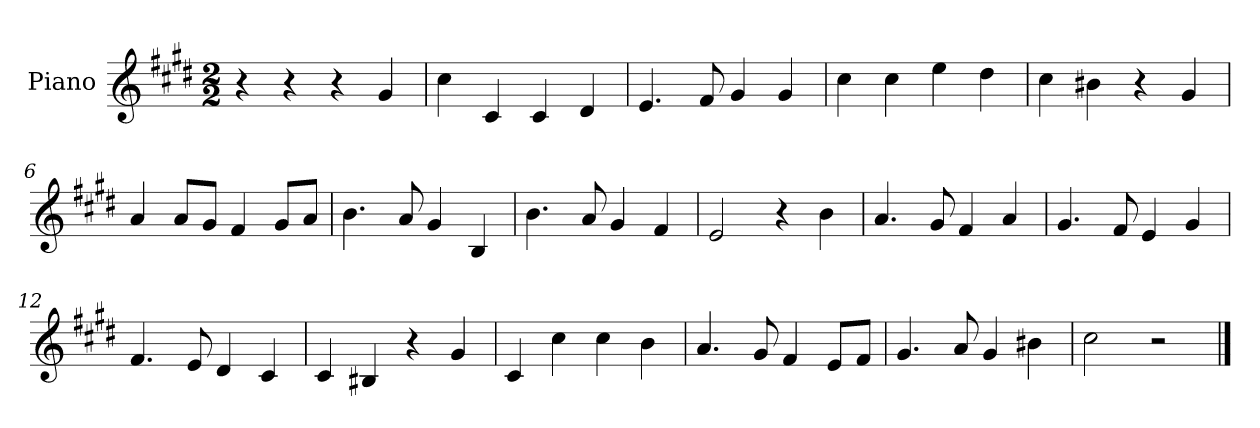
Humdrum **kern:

**kern
*part1
*staff1
*I"Piano
*I'Pno
*clefG2
*k[f#c#g#d#]
*M2/2
=1
4r
4r
4r
4g#/
=2
4cc#\
4c#/
4c#/
4d#/
=3
4.e/
8f#/
4g#/
4g#/
=4
4cc#\
4cc#\
4ee\
4dd#\
=5
4cc#\
4b#X\
4r
4g#/
=6
4a/
8a/L
8g#/J
4f#/
8g#/L
8a/J
=7
4.b\
8a/
4g#/
4B/
=8
4.b\
8a/
4g#/
4f#/
=9
2e/
4r
4b\
=10
4.a/
8g#/
4f#/
4a/
=11
4.g#/
8f#/
4e/
4g#/
=12
4.f#/
8e/
4d#/
4c#/
=13
4c#/
4B#X/
4r
4g#/
=14
4c#/
4cc#\
4cc#\
4b\
=15
4.a/
8g#/
4f#/
8e/L
8f#/J
=16
4.g#/
8a/
4g#/
4b#X\
=17
2cc#\
2r
==
*-
